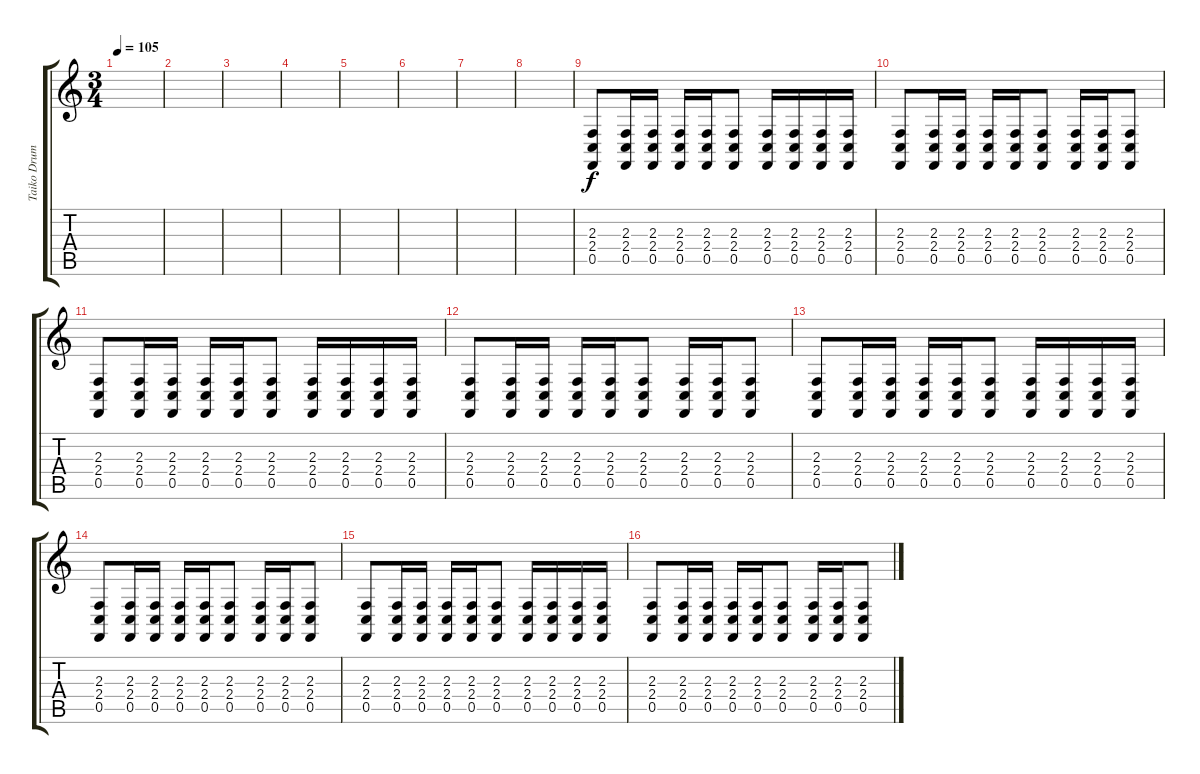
\track ("Taiko Drum" "Taiko Drum") {instrument taikodrum}
\staff {score tabs}
\tuning (C4 G3 Eb3 Bb2 F2 C2) {hide}
\ts (3 4)
\tempo 105
\clef g2
\ks c
|
|
|
|
|
|
|
|
(2.3 2.4 0.5).8 (2.3 2.4 0.5).16 (2.3 2.4 0.5).16 (2.3 2.4 0.5).16 (2.3 2.4 0.5).16 (2.3 2.4 0.5).8 (2.3 2.4 0.5).16 (2.3 2.4 0.5).16 (2.3 2.4 0.5).16 (2.3 2.4 0.5).16 |
(2.3 2.4 0.5).8 (2.3 2.4 0.5).16 (2.3 2.4 0.5).16 (2.3 2.4 0.5).16 (2.3 2.4 0.5).16 (2.3 2.4 0.5).8 (2.3 2.4 0.5).16 (2.3 2.4 0.5).16 (2.3 2.4 0.5).8 |
(2.3 2.4 0.5).8 (2.3 2.4 0.5).16 (2.3 2.4 0.5).16 (2.3 2.4 0.5).16 (2.3 2.4 0.5).16 (2.3 2.4 0.5).8 (2.3 2.4 0.5).16 (2.3 2.4 0.5).16 (2.3 2.4 0.5).16 (2.3 2.4 0.5).16 |
(2.3 2.4 0.5).8 (2.3 2.4 0.5).16 (2.3 2.4 0.5).16 (2.3 2.4 0.5).16 (2.3 2.4 0.5).16 (2.3 2.4 0.5).8 (2.3 2.4 0.5).16 (2.3 2.4 0.5).16 (2.3 2.4 0.5).8 |
(2.3 2.4 0.5).8 (2.3 2.4 0.5).16 (2.3 2.4 0.5).16 (2.3 2.4 0.5).16 (2.3 2.4 0.5).16 (2.3 2.4 0.5).8 (2.3 2.4 0.5).16 (2.3 2.4 0.5).16 (2.3 2.4 0.5).16 (2.3 2.4 0.5).16 |
(2.3 2.4 0.5).8 (2.3 2.4 0.5).16 (2.3 2.4 0.5).16 (2.3 2.4 0.5).16 (2.3 2.4 0.5).16 (2.3 2.4 0.5).8 (2.3 2.4 0.5).16 (2.3 2.4 0.5).16 (2.3 2.4 0.5).8 |
(2.3 2.4 0.5).8 (2.3 2.4 0.5).16 (2.3 2.4 0.5).16 (2.3 2.4 0.5).16 (2.3 2.4 0.5).16 (2.3 2.4 0.5).8 (2.3 2.4 0.5).16 (2.3 2.4 0.5).16 (2.3 2.4 0.5).16 (2.3 2.4 0.5).16 |
(2.3 2.4 0.5).8 (2.3 2.4 0.5).16 (2.3 2.4 0.5).16 (2.3 2.4 0.5).16 (2.3 2.4 0.5).16 (2.3 2.4 0.5).8 (2.3 2.4 0.5).16 (2.3 2.4 0.5).16 (2.3 2.4 0.5).8
